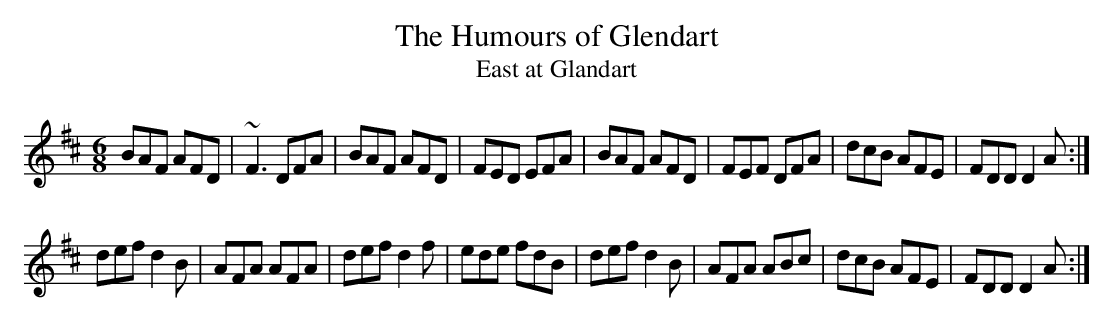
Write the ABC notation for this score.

X:1
T:Humours of Glendart, The
T:East at Glandart
M:6/8
K:D
BAF AFD|~F3 DFA|BAF AFD|FED EFA|BAF AFD|FEF DFA|dcB AFE|FDD D2A:|
def d2B|AFA AFA|def d2f|ede fdB|def d2B|AFA ABc|dcB AFE|FDD D2A:|
"Variations:"
